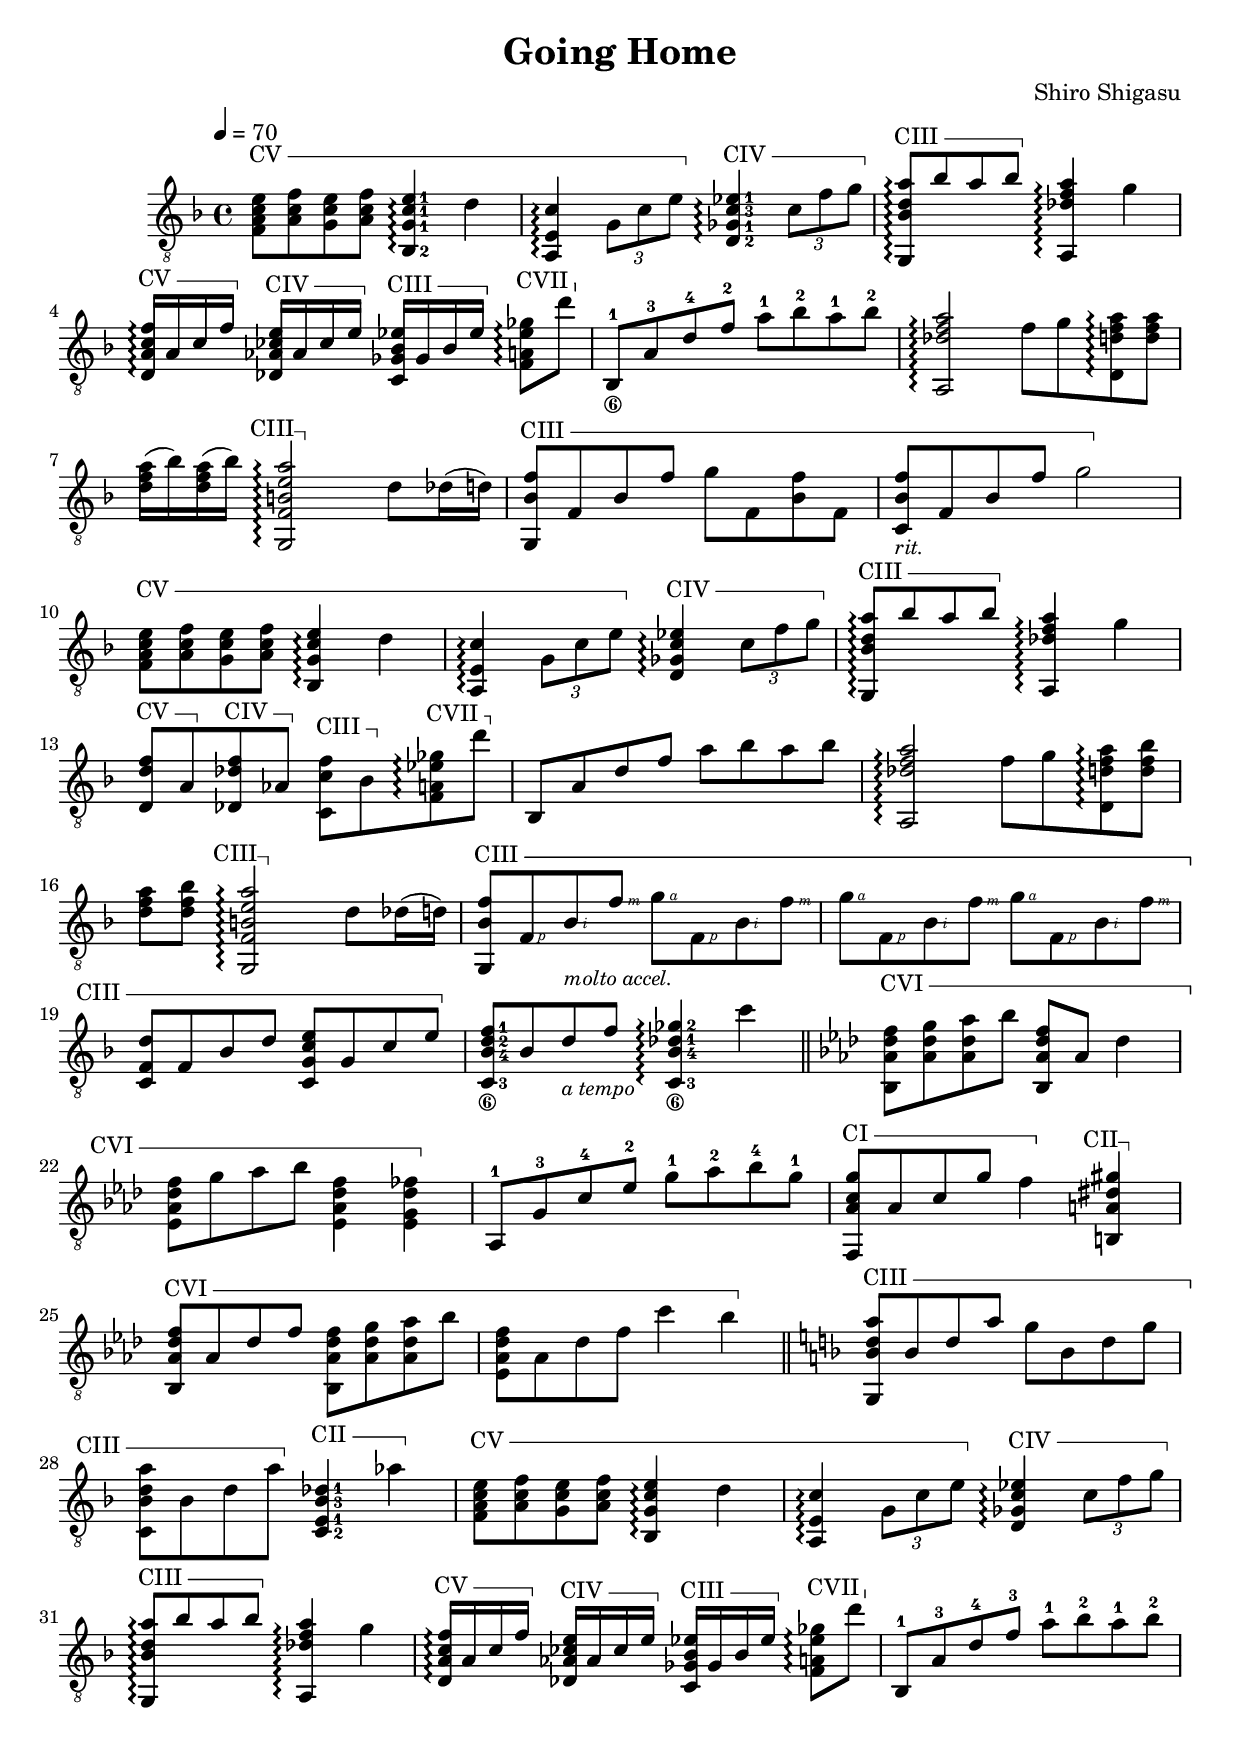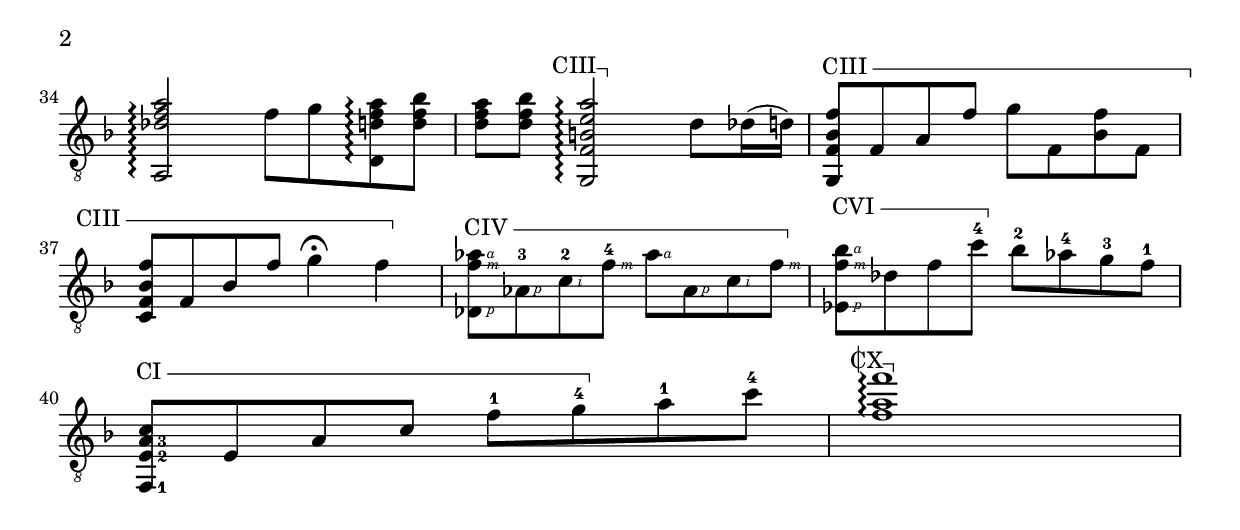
\header {
  title = "Going Home"
  composer = "Shiro Shigasu"
}
rhp = \rightHandFinger #1
rhi = \rightHandFinger #2
rhm = \rightHandFinger #3
rha = \rightHandFinger #4

halfBarSign = \markup { \combine \roman C \translate #'(0.8 . -0.4) \draw-line #'(0 . 2.5) }

fullBarSign = \markup { \roman C }

shortSpan = 
\markup {
  \override #'(thickness . 0.8)
  \combine
    \draw-line #'(1 . 0)
    \translate #'(1 . 0) \draw-line #'(0 . -0.75)
}

singleCountHalfBarre =
#(define-scheme-function
   (str)
   (string?)
   #{
      \markup {
        \raise #1.9 \center-align \concat { 
          \halfBarSign #str
          \raise #0.4 \shortSpan
        }
      }
    #})

singleCountFullBarre = 
#(define-scheme-function
   (str)
   (string?)
   #{
      \markup {
        \raise #1.9 \center-align \concat { 
          \fullBarSign #str
          \raise #0.4 \shortSpan
        }
      }
    #})

singleCountFretPos =
#(define-scheme-function
   (str)
   (string?)
   #{
      \markup {
        \raise #1.9 \center-align \concat { 
          #str
          \raise #0.4 \shortSpan
        }
      }
    #})

hbarre = 
#(define-music-function (barre location str music) (string? ly:music?)
   (let ((elts (extract-named-music music '(NoteEvent EventChord))))
     (if (pair? elts)
         (let ((first-element (first elts))
               (last-element (last elts)))
           (set! (ly:music-property first-element 'articulations)
                 (cons (make-music 'TextSpanEvent 'span-direction -1)
                       (ly:music-property first-element 'articulations)))
           (set! (ly:music-property last-element 'articulations)
                 (cons (make-music 'TextSpanEvent 'span-direction 1)
                       (ly:music-property last-element 'articulations))))))
   #{
       \once \override TextSpanner.font-shape = #'upright
       \once \override TextSpanner.staff-padding = #3
       \once \override TextSpanner.style = #'line
       \once \override TextSpanner.to-barline = ##f
       \once \override TextSpanner.bound-details =
            #`((left
                (text . ,#{ \markup { \raise #-0.8 \concat { \halfBarSign  #str " " } } #})
                (Y . 0)
                (padding . -1)
                (attach-dir . -2))
               (right
                (text . ,#{ \markup { \draw-line #'( 0 . -0.75) } #})
                (Y . 0)
                (padding . -1)
                (attach-dir . 2)))
      $music
   #})

fbarre =
#(define-music-function (barre location str music) (string? ly:music?)
  (let ((elts (extract-named-music music '(NoteEvent EventChord))))
        (if (pair? elts)
            (let ((first-element (first elts))
                  (last-element (last elts)))
              (set! (ly:music-property first-element 'articulations)
                    (cons (make-music 'TextSpanEvent 'span-direction -1)
                          (ly:music-property first-element 'articulations)))
              (set! (ly:music-property last-element 'articulations)
                    (cons (make-music 'TextSpanEvent 'span-direction 1)
                          (ly:music-property last-element 'articulations))))))
      #{
          \once \override TextSpanner.font-shape = #'upright
          \once \override TextSpanner.staff-padding = #3
          \once \override TextSpanner.style = #'line
          \once \override TextSpanner.to-barline = ##f
          \once \override TextSpanner.bound-details =
               #`((left
                   (text . ,#{ \markup { \raise #-.5 \concat { \fullBarSign #str " " } } #})
                   (Y . 0)
                   (padding . -1)
                   (attach-dir . -2))
                  (right
                   (text . ,#{ \markup { \draw-line #'( 0 . -0.75) } #})
                   (Y . 0)
                   (padding . -1)
                   (attach-dir . 2)))
         $music
      #})

fretpos = 
#(define-music-function (barre location str music) (string? ly:music?)
   (let ((elts (extract-named-music music '(NoteEvent EventChord))))
     (if (pair? elts)
         (let ((first-element (first elts))
               (last-element (last elts)))
           (set! (ly:music-property first-element 'articulations)
                 (cons (make-music 'TextSpanEvent 'span-direction -1)
                       (ly:music-property first-element 'articulations)))
           (set! (ly:music-property last-element 'articulations)
                 (cons (make-music 'TextSpanEvent 'span-direction 1)
                       (ly:music-property last-element 'articulations))))))
   #{
       \once \override TextSpanner.font-shape = #'upright
       \once \override TextSpanner.staff-padding = #3
       \once \override TextSpanner.style = #'dashed-line
       \once \override TextSpanner.dash-fraction = #.5
       \once \override TextSpanner.dash-period = #1
       \once \override TextSpanner.to-barline = ##f
       \once \override TextSpanner.bound-details =
            #`((left
                (text . ,#{ \markup { \raise #-.5 \concat { #str " " } } #})
                (Y . 0)
                (padding . -1)
                (attach-dir . -2))
               (right
                (Y . 0)
                (padding . -1)
                (attach-dir . 2)))
      $music
   #})


\include "../../../utils/textstyle.ly"
\version "2.24.1"
\score {
  \relative {
    \tempo 4 = 70
    \time 4/4
    \key f \major
    \clef "treble_8"
    \set stringNumberOrientations = #'(down)
    \set fingeringOrientations = #'(right)
    \fbarre "V" {
      <f a c e>8 <a c f> <g c e> <a c f> <bes,-2 g'-1 c-1 e-1>4\arpeggio d'
      % meas. 2
      <a, e' c'>4\arpeggio \tuplet 3/2  { g'8 c e }
    } 
      \fbarre "IV" { 
        <d,-2 ges-1 c-3 ees-1>4\arpeggio \tuplet 3/2 {c'8 f g} 
      }
      % end meas. 2
    \fbarre "III" { <g,, bes' d a'>8\arpeggio bes'' a bes } <a,, des' f a>4\arpeggio g'' \break
    % meas. 4
    \fbarre "V" { <d, a' c f>16\arpeggio a' c f } 
      \fbarre "IV" { <des, aes' ces e>16 aes' ces e }
      \fbarre "III" { <c, ges' bes ees>16 ges' bes ees }
      \fbarre "VII" { <f, a ees' ges>8\arpeggio d'' }
    % end meas. 4
    % meas. 5
    bes,,8\6-1 a'-3 d-4 f-2 a-1 bes-2 a-1 bes-2
    % end meas. 5
    <a,, des' f a>2\arpeggio f''8 g <d, d' f a>\arpeggio <d' f a> \break
    <d f a>16( bes') <d, f a>( bes') <g,, f' b e a>2\arpeggio^\singleCountFullBarre "III" d''8 des16( d)
    \fbarre "III" { 
      <g,, bes' f'>8 f' bes f' g f, <bes f'> f
      <c bes' f'>8-\textstyle "rit." f bes f' g2 
    } \break
    % repeat from beginning (bars 1-3)
    \fbarre "V" {
      <f, a c e>8 <a c f> <g c e> <a c f> <bes, g' c e>4\arpeggio d'
      % meas. 10
      <a, e' c'>4\arpeggio \tuplet 3/2  { g'8 c e } 
    } \fbarre "IV" { 
        <d, ges c ees>4\arpeggio \tuplet 3/2 {c'8 f g}
      }
      % end meas. 10
    \fbarre "III" { <g,, bes' d a'>8\arpeggio bes'' a bes } <a,, des' f a>4\arpeggio g'' \break
    % end of repeat
    \fbarre "V" { <d, d' f>8 a' } \fbarre "IV" { <des, des' f> aes' } \fbarre "III" { <c, c' f> bes' }
      \fbarre "VII" { <f a ees' ges>\arpeggio d'' }
    bes,,8 a' d f a bes a bes
    <a,, des' f a>2\arpeggio f''8 g <d, d' f a>\arpeggio <d' f bes> \break
    <d f a>8 <d f bes> <g,, f' b e a>2\arpeggio^\singleCountFullBarre "III"  d''8 des16( d) 
    \fbarre "III" {
      <g,, bes' f'>8 f'\rhp bes\rhi_\textstyle "molto accel." f'\rhm g\rha f,\rhp bes\rhi f'\rhm
      g\rha f,\rhp bes\rhi f'\rhm g\rha f,\rhp bes\rhi f'\rhm \break
      <c, f d'>8 f bes d <c, g' c e> g' c e
    }
    % meas. 20
    <c,\6-3 bes'-4 d-2 f-1>8 bes' d_\textstyle "a tempo" f <c,\6-3 bes'-4 des-1 ges-2>4\arpeggio c''
    % end meas. 20
    \section
    % key change starting measure 21
    \key f \minor
    \fbarre "VI" { 
      <bes,, aes' des f>8 <aes' des g> <aes des aes'> bes' <bes,, aes' des f> aes' des4 \break
      <ees, aes des f>8 g' aes bes <ees,, aes des f>4 <ees g des' fes>
    }
    aes,8-1 g'-3 c-4 ees-2 g-1 aes-2 bes-4 g-1
    \fbarre "I" { <f,, aes' c g'>8 aes' c g' f4 } <b,, a' dis gis>^\singleCountFullBarre "II" \break
    \fbarre "VI" {
      <bes aes' des f>8 aes' des f <bes,, aes' des f> <aes' des g> <aes des aes'> bes'
      <ees,, aes des f> aes des f c'4 bes
    }
    \section
    % back to original key starting measure 27
    \key f \major
    \fbarre "III" { <g,, bes' d a'>8 bes' d a' g bes, d g \break <c,, bes' d a'> bes' d a' } 
    \fbarre "II" { <c,,-2 e-1 bes'-3 des-1>4 aes'' }
    % repeat from beginning... kind of
    \fbarre "V" { 
      <f, a c e>8 <a c f> <g c e> <a c f> <bes, g' c e>4\arpeggio d'
      <a, e' c'>4\arpeggio \tuplet 3/2  {g'8 c e} 
    }
      \fbarre "IV" { 
        <d, ges c ees>4\arpeggio 
        \tuplet 3/2 {c'8 f g} \break
      }
    \fbarre "III" { <g,, bes' d a'>8\arpeggio bes'' a bes } <a,, des' f a>4\arpeggio g''
    \fbarre "V" { <d, a' c f>16\arpeggio a' c f } 
      \fbarre "IV" { <des, aes' ces e>16 aes' ces e }
      \fbarre "III" { <c, ges' bes ees>16 ges' bes ees } 
      \fbarre "VII" { <f, a ees' ges>8\arpeggio d'' }
    bes,,8-1 a'-3 d-4 f-3 a-1 bes-2 a-1 bes-2 \break
    <a,, des' f a>2\arpeggio f''8 g <d, d' f a>\arpeggio <d' f bes>
    <d f a>8 <d f bes> <g,, f' b e a>2\arpeggio^\singleCountFullBarre "III"  d''8 des16( d) 
    % end repeat
    \fbarre "III" { 
      <g,, f' bes f'>8 f' a f' g f, <bes f'> f  \break
      <c f bes f'> f bes f' g4\fermata f
    }
    \fbarre "IV" { <des,\rhp f'\rhm aes\rha>8 aes'-3\rhp c-2\rhi f-4\rhm aes\rha aes,\rhp c\rhi f\rhm }
    \fbarre "VI" { <ees,\rhp f'\rhm bes\rha> des' f c'-4 } bes-2 aes-4 g-3 f-1  \break
    \fbarre "I" { <f,,-1 e'-2 a-3 c> e' a c f-1 g-4 } a-1 c-4
    <f, a f'>1\arpeggio^\singleCountHalfBarre "X"
  }
}
